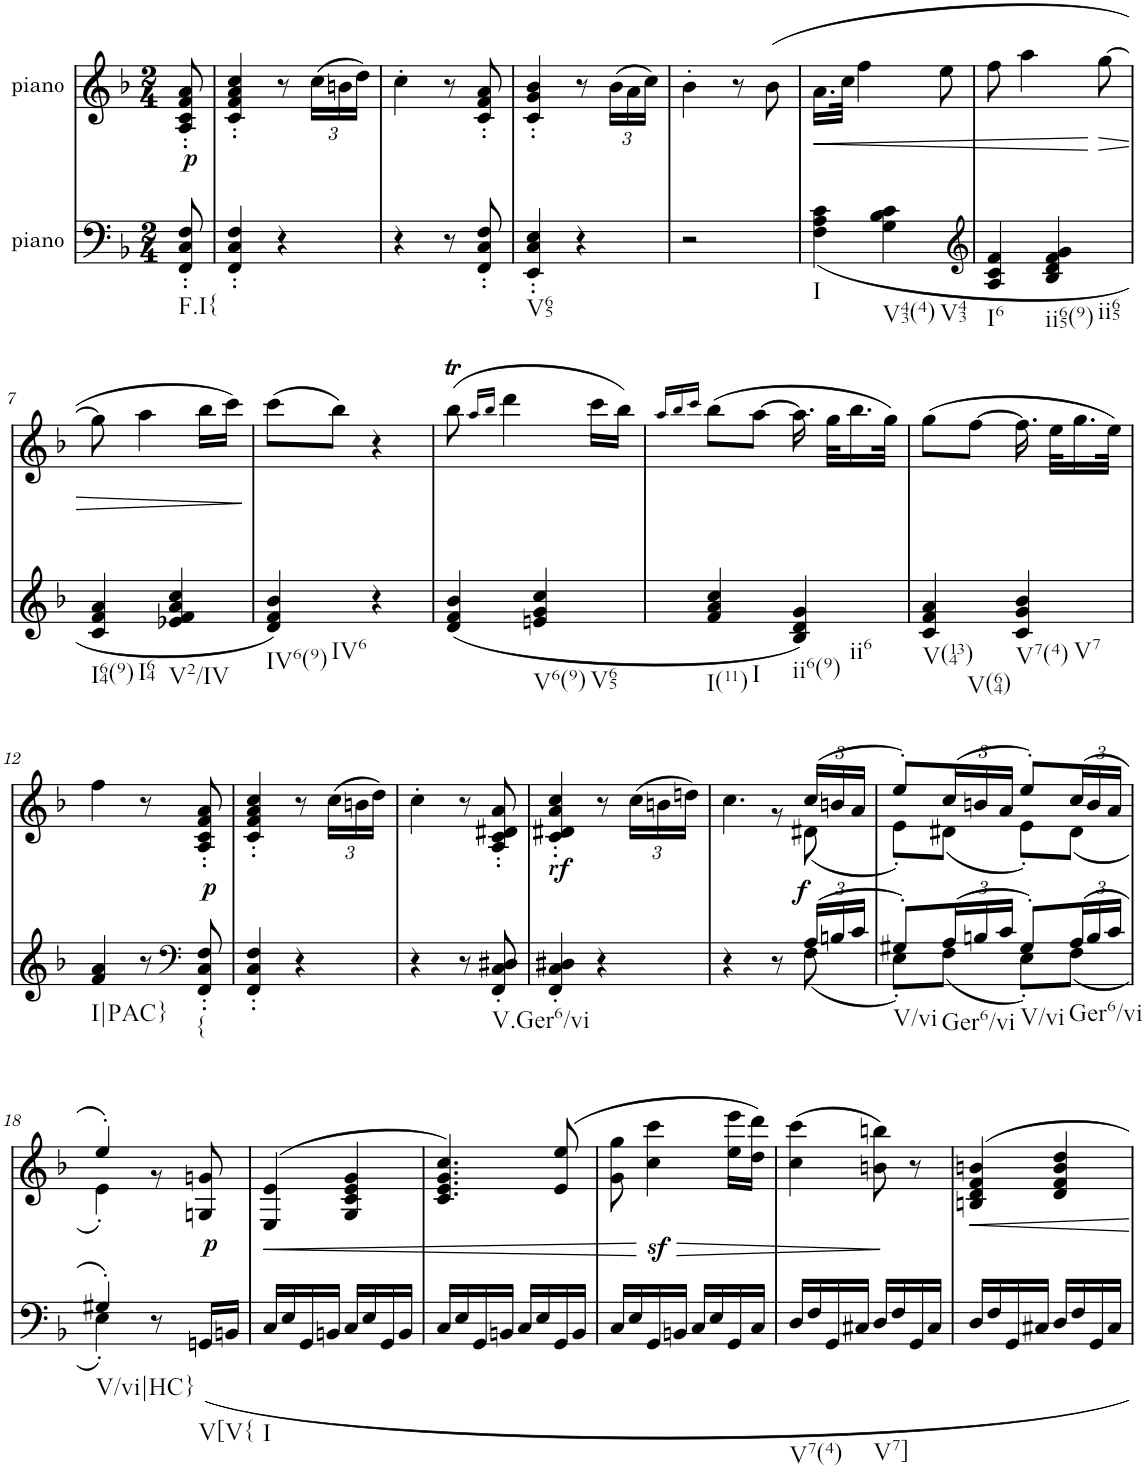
**kern	**dynam	**kern	**dynam
*part2	*part2	*part1	*part1
*staff2	*staff2	*staff1	*staff1
*I"piano	*	*I"piano	*
*I'Pno	*	*I'Pno	*
*clefF4	*	*clefG2	*
*k[b-]	*	*k[b-]	*
*F:	*	*F:	*
*M2/4	*	*M2/4	*
=	=	=	=
!LO:TX:b:t=F.I{	!	!	!
!	!	!	!LO:DY:b
8FF/' 8C/' 8F/'	.	8A/' 8c/' 8f/' 8a/'	p
=1	=1	=1	=1
4FF/' 4C/' 4F/'	.	4c/' 4f/' 4a/' 4cc/'	.
4r	.	8r	.
*	*	*Xbrackettup	*
.	.	(24cc\LL	.
.	.	24bn\	.
.	.	24dd\JJ)	.
=2	=2	=2	=2
4r	.	4cc'\	.
8r	.	8r	.
8FF/' 8C/' 8F/'	.	8c/' 8f/' 8a/'	.
=3	=3	=3	=3
!LO:TX:b:t=V65	!	!	!
4EE/' 4C/' 4E/'	.	4c/' 4g/' 4b-/'	.
4r	.	8r	.
.	.	(24b-\LL	.
.	.	24a\	.
.	.	24cc\JJ)	.
=4	=4	=4	=4
2r	.	4b-'\	.
.	.	8r	.
.	.	(8b-\	.
=5	=5	=5	=5
!LO:TX:b:t=I	!	!	!
!	!	!	!LO:HP:b
(<4F\ 4A\ 4c\	.	16.a\LL	<
.	.	32cc\JJk	.
.	.	4ff\	.
!LO:TX:b:t=V43(4)	!	!	!
!LO:TX:b:t=V43	!	!	!
4G\ 4B-\ 4c\	.	.	.
.	.	8ee\	.
=6	=6	=6	=6
*clefG2	*	*	*
!LO:TX:b:t=I6	!	!	!
4A/ 4c/ 4f/	.	8ff\	.
.	.	4aa\	.
!LO:TX:b:t=ii65(9)	!	!	!
!LO:TX:b:t=ii65	!	!	!
4B-/ 4d/ 4f/ 4g/	.	.	.
!	!	!	!LO:HP:n=1:b
.	.	[8gg\	[ >
!!LO:LB:g=z
=7	=7	=7	=7
!LO:TX:b:t=I64(9)	!	!	!
!LO:TX:b:t=I64	!	!	!
4c/ 4f/ 4a/	.	8gg\]	.
.	.	4aa\	.
!LO:TX:b:t=V2/IV	!	!	!
4e-X/ 4f/ 4a/ 4cc/	.	.	.
.	.	16bb-\LL	.
.	.	16ccc\JJ)	.
.	.	.	]
=8	=8	=8	=8
!LO:TX:b:t=IV6(9)	!	!	!
!LO:TX:b:t=IV6	!	!	!
4d/ 4f/ 4b-/)	.	(8ccc\L	.
.	.	8bb-\J)	.
4r	.	4r	.
=9	=9	=9	=9
(<4d/ 4f/ 4b-/	.	(8bb-T\	.
.	.	16qaa/LL	.
.	.	16qbb-/JJ	.
.	.	4ddd\	.
!LO:TX:b:t=V6(9)	!	!	!
!LO:TX:b:t=V65	!	!	!
4en/ 4g/ 4cc/	.	.	.
.	.	16ccc\LL	.
.	.	16bb-\JJ)	.
=10	=10	=10	=10
.	.	16qaa/LL	.
.	.	16qbb-/	.
.	.	16qccc/JJ	.
!LO:TX:b:t=I(11)	!	!	!
!LO:TX:b:t=I	!	!	!
4f/ 4a/ 4cc/	.	(8bb-\L	.
.	.	[8aa\J	.
!LO:TX:b:t=ii6(9)	!	!	!
!LO:TX:b:t=ii6	!	!	!
4B-/ 4d/ 4g/)	.	16.aa\]	.
.	.	32gg\KLL	.
.	.	16.bb-\	.
.	.	32gg\JJk)	.
=11	=11	=11	=11
!LO:TX:b:t=V(134)	!	!	!
!LO:TX:b:t=V(64)	!	!	!
4c/ 4f/ 4a/	.	(8gg\L	.
.	.	[8ff\J	.
!LO:TX:b:t=V7(4)	!	!	!
!LO:TX:b:t=V7	!	!	!
4c/ 4g/ 4b-/	.	16.ff\]	.
.	.	32ee\KLL	.
.	.	16.gg\	.
.	.	32ee\JJk)	.
!!LO:LB:g=z
=12	=12	=12	=12
!LO:TX:b:t=I|PAC}	!	!	!
4f/ 4a/	.	4ff\	.
8r	.	8r	.
*clefF4	*	*	*
!LO:TX:b:t={	!	!	!
!	!LO:DY:a	!	!
8FF/' 8C/' 8F/'	p	8A/' 8c/' 8f/' 8a/'	.
=13	=13	=13	=13
4FF/' 4C/' 4F/'	.	4c/' 4f/' 4a/' 4cc/'	.
4r	.	8r	.
.	.	(24cc\LL	.
.	.	24bn\	.
.	.	24dd\JJ)	.
=14	=14	=14	=14
4r	.	4cc'\	.
8r	.	8r	.
!LO:TX:b:t=V.Ger6/vi	!	!	!
8FF/' 8C/' 8D#X/'	.	8A/' 8c/' 8d#X/' 8a/'	.
=15	=15	=15	=15
!	!	!	!LO:DY:b
4FF/' 4C/' 4D#X/'	.	4c/' 4d#X/' 4a/' 4cc/'	rf
4r	.	8r	.
.	.	(24cc\LL	.
.	.	24bn\	.
.	.	24ddn\JJ)	.
=16	=16	=16	=16
*^	*	*^	*
4r	4.ryy	.	4.cc\	4ryy	.
8r	.	.	.	8r	.
*Xbrackettup	*	*	*	*	*
!	!	!LO:DY:a	!	!	!
(24A/LL	(8F\	f	(24cc/LL	(8d#X\	.
24Bn/	.	.	24bn/	.	.
24c/JJ	.	.	24a/JJ	.	.
=17	=17	=17	=17	=17	=17
!LO:TX:b:t=V/vi	!	!	!	!	!
8G#X'/L)	8E'\L)	.	8ee'/L)	8e'\L)	.
!LO:TX:b:t=Ger6/vi	!	!	!	!	!
(24A/L	(8F\J	.	(24cc/L	(8d#X\J	.
24Bn/	.	.	24bn/	.	.
24c/JJ	.	.	24a/JJ	.	.
!LO:TX:b:t=V/vi	!	!	!	!	!
8G#'/L)	8E'\L)	.	8ee'/L)	8e'\L)	.
!LO:TX:b:t=Ger6/vi	!	!	!	!	!
(24A/L	(8F\J	.	(24cc/L	(8d#\J	.
24B/	.	.	24b/	.	.
24c/JJ	.	.	24a/JJ	.	.
!!LO:LB:g=z	!!
=18	=18	=18	=18	=18	=18
!LO:TX:b:t=V/vi|HC}	!	!	!	!	!
4G#X'/)	4E'\)	.	4ee'/)	4e'\)	.
8r	4ryy	.	4ryy	8r	.
!LO:TX:b:t=V[V{	!	!	!	!	!
!	!	!	!	!	!LO:DY:b
16GGn/LL	.	.	.	8Gn/ 8gn/	p
16BBn/JJ	.	.	.	.	.
*v	*v	*	*	*	*
*	*	*v	*v	*
=19	=19	=19	=19
!LO:TX:b:t=I	!	!	!
!	!	!	!LO:HP:b
16C/LL	.	(>4E/ 4e/	<
16E/	.	.	.
16GG/	.	.	.
16BBn/JJ	.	.	.
16C/LL	.	4G/ 4c/ 4e/ 4g/	.
16E/	.	.	.
16GG/	.	.	.
16BB/JJ	.	.	.
=20	=20	=20	=20
16C/LL	.	4.c/ 4.e/ 4.g/ 4.cc/)	.
16E/	.	.	.
16GG/	.	.	.
16BBn/JJ	.	.	.
16C/LL	.	.	.
16E/	.	.	.
16GG/	.	(8e/ 8ee/	.
16BB/JJ	.	.	.
=21	=21	=21	=21
16C/LL	.	8g\ 8gg\	.
16E/	.	.	.
!	!	!	!LO:HP:n=1:b
16GG/	.	4cc\z< 4ccc\z<	[ >
16BBn/JJ	.	.	.
16C/LL	.	.	.
16E/	.	.	.
16GG/	.	16ee\ 16eee\LL	.
16C/JJ	.	16dd\ 16ddd\JJ)	.
=22	=22	=22	=22
!LO:TX:b:t=V7(4)	!	!	!
16D/LL	.	(4cc\ 4ccc\	.
16F/	.	.	.
16GG/	.	.	.
16C#X/JJ	.	.	.
!LO:TX:b:t=V7]	!	!	!
16D/LL	.	8bn\ 8bbn\)	.
16F/	.	.	.
16GG/	.	8r	]
16C#/JJ	.	.	.
=23	=23	=23	=23
16D/LL	.	4Bn/ 4d/ 4f/ 4bn/	.
16F/	.	.	.
16GG/	.	.	.
16C#X/JJ	.	.	.
16D/LL	.	4d/ 4f/ 4b/ 4dd/	.
16F/	.	.	.
16GG/	.	.	.
16C#/JJ	.	.	.
=	=	=	=
*-	*-	*-	*-
